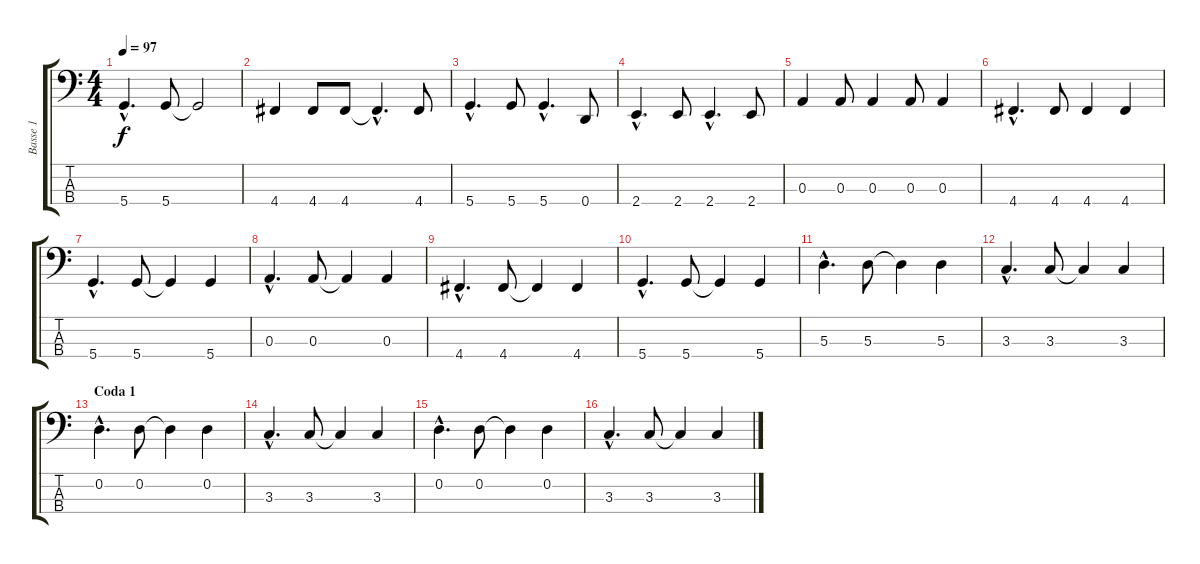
\track ("Basse 1" "Basse 1") {instrument electricbassfinger}
\staff {score tabs}
\tuning (G2 D2 A1 D1) {hide}
\ts (4 4)
\tempo 97
\clef f4
\ks c
5.4{hac}.4{d dy f} 5.4.8 5.4{t}.2 |
4.4.4 4.4.8 4.4.8 4.4{hac t}.4{d} 4.4.8 |
5.4{hac}.4{d} 5.4.8 5.4{hac}.4{d} 0.4.8 |
2.4{hac}.4{d} 2.4.8 2.4{hac}.4{d} 2.4.8 |
0.3.4 0.3.8 0.3.4 0.3.8 0.3.4 |
4.4{hac}.4{d} 4.4.8 4.4.4 4.4.4 |
5.4{hac}.4{d} 5.4.8 5.4{t}.4 5.4.4 |
0.3{hac}.4{d} 0.3.8 0.3{t}.4 0.3.4 |
4.4{hac}.4{d} 4.4.8 4.4{t}.4 4.4.4 |
5.4{hac}.4{d} 5.4.8 5.4{t}.4 5.4.4 |
5.3{hac}.4{d} 5.3.8 5.3{t}.4 5.3.4 |
3.3{hac}.4{d} 3.3.8 3.3{t}.4 3.3.4 |
\section ("" "Coda 1")
0.2{hac}.4{d} 0.2.8 0.2{t}.4 0.2.4 |
3.3{hac}.4{d} 3.3.8 3.3{t}.4 3.3.4 |
0.2{hac}.4{d} 0.2.8 0.2{t}.4 0.2.4 |
3.3{hac}.4{d} 3.3.8 3.3{t}.4 3.3.4
